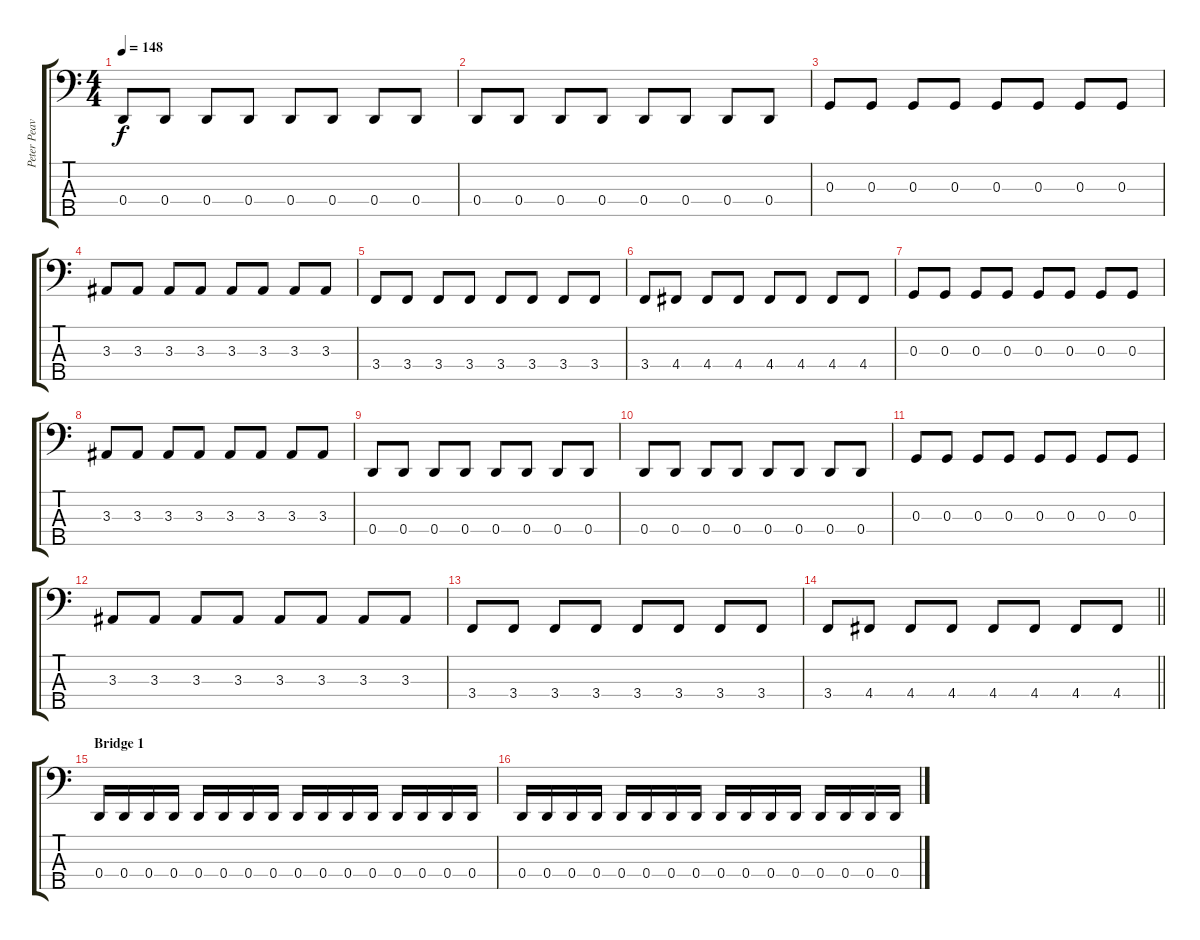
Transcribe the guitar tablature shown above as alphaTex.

\track ("Peter Peavey Wagner" "Peter Peav") {instrument electricbasspick}
\staff {score tabs}
\tuning (F2 C2 G1 D1 A0) {hide}
\ts (4 4)
\tempo 148
\clef f4
\ks c
0.4.8{dy f} 0.4.8 0.4.8 0.4.8 0.4.8 0.4.8 0.4.8 0.4.8 |
0.4.8 0.4.8 0.4.8 0.4.8 0.4.8 0.4.8 0.4.8 0.4.8 |
0.3.8 0.3.8 0.3.8 0.3.8 0.3.8 0.3.8 0.3.8 0.3.8 |
3.3.8 3.3.8 3.3.8 3.3.8 3.3.8 3.3.8 3.3.8 3.3.8 |
3.4.8 3.4.8 3.4.8 3.4.8 3.4.8 3.4.8 3.4.8 3.4.8 |
3.4.8 4.4.8 4.4.8 4.4.8 4.4.8 4.4.8 4.4.8 4.4.8 |
0.3.8 0.3.8 0.3.8 0.3.8 0.3.8 0.3.8 0.3.8 0.3.8 |
3.3.8 3.3.8 3.3.8 3.3.8 3.3.8 3.3.8 3.3.8 3.3.8 |
0.4.8 0.4.8 0.4.8 0.4.8 0.4.8 0.4.8 0.4.8 0.4.8 |
0.4.8 0.4.8 0.4.8 0.4.8 0.4.8 0.4.8 0.4.8 0.4.8 |
0.3.8 0.3.8 0.3.8 0.3.8 0.3.8 0.3.8 0.3.8 0.3.8 |
3.3.8 3.3.8 3.3.8 3.3.8 3.3.8 3.3.8 3.3.8 3.3.8 |
3.4.8 3.4.8 3.4.8 3.4.8 3.4.8 3.4.8 3.4.8 3.4.8 |
\barLineRight lightlight
3.4.8 4.4.8 4.4.8 4.4.8 4.4.8 4.4.8 4.4.8 4.4.8 |
\section ("" "Bridge 1")
0.4.16 0.4.16 0.4.16 0.4.16 0.4.16 0.4.16 0.4.16 0.4.16 0.4.16 0.4.16 0.4.16 0.4.16 0.4.16 0.4.16 0.4.16 0.4.16 |
0.4.16 0.4.16 0.4.16 0.4.16 0.4.16 0.4.16 0.4.16 0.4.16 0.4.16 0.4.16 0.4.16 0.4.16 0.4.16 0.4.16 0.4.16 0.4.16
